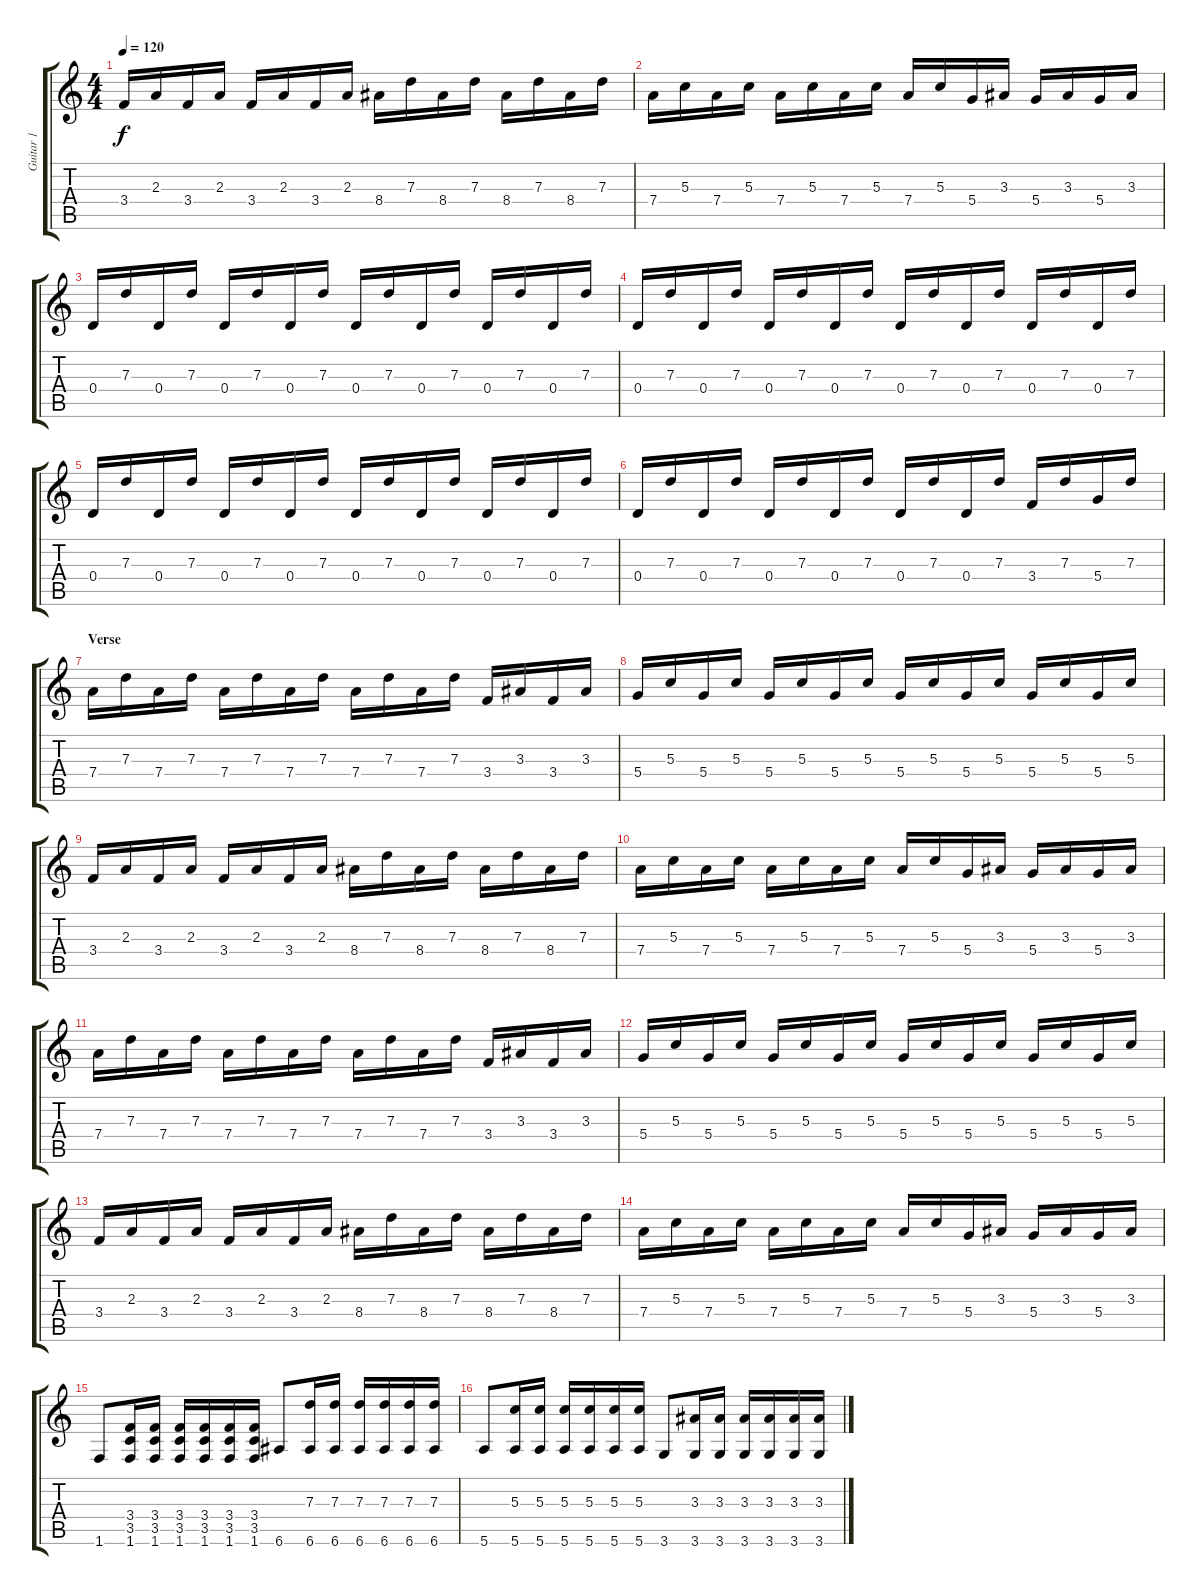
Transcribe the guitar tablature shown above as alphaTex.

\track ("Guitar 1" "Guitar 1") {instrument acousticguitarnylon}
\staff {score tabs}
\tuning (E4 B3 G3 D3 A2 E2) {hide}
\ts (4 4)
\tempo 120
\clef g2
\ks c
3.4.16{dy f} 2.3.16 3.4.16 2.3.16 3.4.16 2.3.16 3.4.16 2.3.16 8.4.16 7.3.16 8.4.16 7.3.16 8.4.16 7.3.16 8.4.16 7.3.16 |
7.4.16 5.3.16 7.4.16 5.3.16 7.4.16 5.3.16 7.4.16 5.3.16 7.4.16 5.3.16 5.4.16 3.3.16 5.4.16 3.3.16 5.4.16 3.3.16 |
0.4.16 7.3.16 0.4.16 7.3.16 0.4.16 7.3.16 0.4.16 7.3.16 0.4.16 7.3.16 0.4.16 7.3.16 0.4.16 7.3.16 0.4.16 7.3.16 |
0.4.16 7.3.16 0.4.16 7.3.16 0.4.16 7.3.16 0.4.16 7.3.16 0.4.16 7.3.16 0.4.16 7.3.16 0.4.16 7.3.16 0.4.16 7.3.16 |
0.4.16 7.3.16 0.4.16 7.3.16 0.4.16 7.3.16 0.4.16 7.3.16 0.4.16 7.3.16 0.4.16 7.3.16 0.4.16 7.3.16 0.4.16 7.3.16 |
0.4.16 7.3.16 0.4.16 7.3.16 0.4.16 7.3.16 0.4.16 7.3.16 0.4.16 7.3.16 0.4.16 7.3.16 3.4.16 7.3.16 5.4.16 7.3.16 |
\section ("" "Verse")
7.4.16 7.3.16 7.4.16 7.3.16 7.4.16 7.3.16 7.4.16 7.3.16 7.4.16 7.3.16 7.4.16 7.3.16 3.4.16 3.3.16 3.4.16 3.3.16 |
5.4.16 5.3.16 5.4.16 5.3.16 5.4.16 5.3.16 5.4.16 5.3.16 5.4.16 5.3.16 5.4.16 5.3.16 5.4.16 5.3.16 5.4.16 5.3.16 |
3.4.16 2.3.16 3.4.16 2.3.16 3.4.16 2.3.16 3.4.16 2.3.16 8.4.16 7.3.16 8.4.16 7.3.16 8.4.16 7.3.16 8.4.16 7.3.16 |
7.4.16 5.3.16 7.4.16 5.3.16 7.4.16 5.3.16 7.4.16 5.3.16 7.4.16 5.3.16 5.4.16 3.3.16 5.4.16 3.3.16 5.4.16 3.3.16 |
7.4.16 7.3.16 7.4.16 7.3.16 7.4.16 7.3.16 7.4.16 7.3.16 7.4.16 7.3.16 7.4.16 7.3.16 3.4.16 3.3.16 3.4.16 3.3.16 |
5.4.16 5.3.16 5.4.16 5.3.16 5.4.16 5.3.16 5.4.16 5.3.16 5.4.16 5.3.16 5.4.16 5.3.16 5.4.16 5.3.16 5.4.16 5.3.16 |
3.4.16 2.3.16 3.4.16 2.3.16 3.4.16 2.3.16 3.4.16 2.3.16 8.4.16 7.3.16 8.4.16 7.3.16 8.4.16 7.3.16 8.4.16 7.3.16 |
7.4.16 5.3.16 7.4.16 5.3.16 7.4.16 5.3.16 7.4.16 5.3.16 7.4.16 5.3.16 5.4.16 3.3.16 5.4.16 3.3.16 5.4.16 3.3.16 |
1.6.8 (3.4 3.5 1.6).16 (3.4 3.5 1.6).16 (3.4 3.5 1.6).16 (3.4 3.5 1.6).16 (3.4 3.5 1.6).16 (3.4 3.5 1.6).16 6.6.8 (7.3 6.6).16 (7.3 6.6).16 (7.3 6.6).16 (7.3 6.6).16 (7.3 6.6).16 (7.3 6.6).16 |
5.6.8 (5.3 5.6).16 (5.3 5.6).16 (5.3 5.6).16 (5.3 5.6).16 (5.3 5.6).16 (5.3 5.6).16 3.6.8 (3.3 3.6).16 (3.3 3.6).16 (3.3 3.6).16 (3.3 3.6).16 (3.3 3.6).16 (3.3 3.6).16
